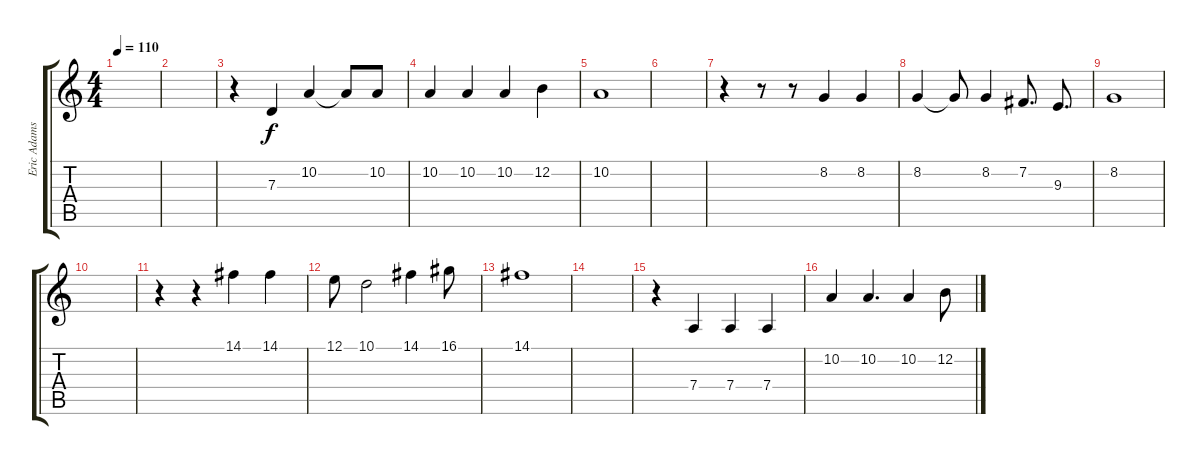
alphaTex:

\track ("Eric Adams" "Eric Adams") {instrument lead6voice}
\staff {score tabs}
\tuning (E4 B3 G3 D3 A2 E2) {hide}
\ts (4 4)
\tempo 110
\clef g2
\ks c
|
|
r.4 7.3.4 10.2.4 10.2{t}.8 10.2.8 |
10.2.4 10.2.4 10.2.4 12.2.4 |
10.2.1 |
|
r.4 r.8 r.8 8.2.4 8.2.4 |
8.2.4 8.2{t}.8 8.2.4 7.2.8{d} 9.3.8{d} |
8.2.1 |
|
r.4 r.4 14.1.4 14.1.4 |
12.1.8 10.1.2 14.1.4 16.1.8 |
14.1.1 |
|
r.4 7.4.4 7.4.4 7.4.4 |
10.2.4 10.2.4{d} 10.2.4 12.2.8
